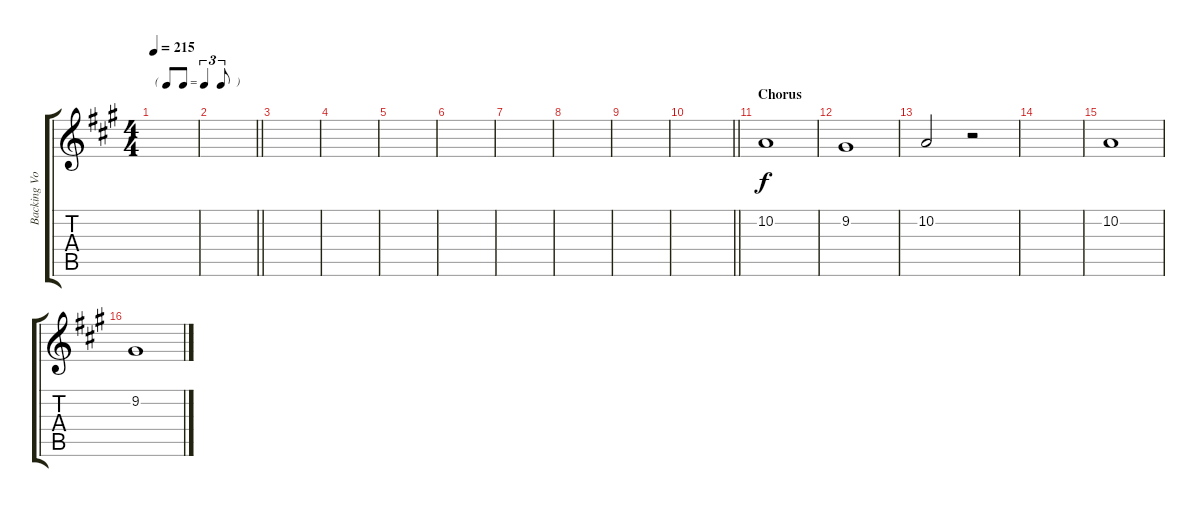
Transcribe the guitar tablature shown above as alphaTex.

\track ("Backing Vocals" "Backing Vo") {instrument lead2sawtooth}
\staff {score tabs}
\tuning (E4 B3 G3 D3 A2 E2) {hide}
\ts (4 4)
\tf triplet8th
\tempo 215
\clef g2
\ks a
|
\barLineRight lightlight
|
|
|
|
|
|
|
|
\barLineRight lightlight
|
\section ("" "Chorus")
10.2.1 |
9.2.1 |
10.2.2 r.2 |
|
10.2.1 |
9.2.1
